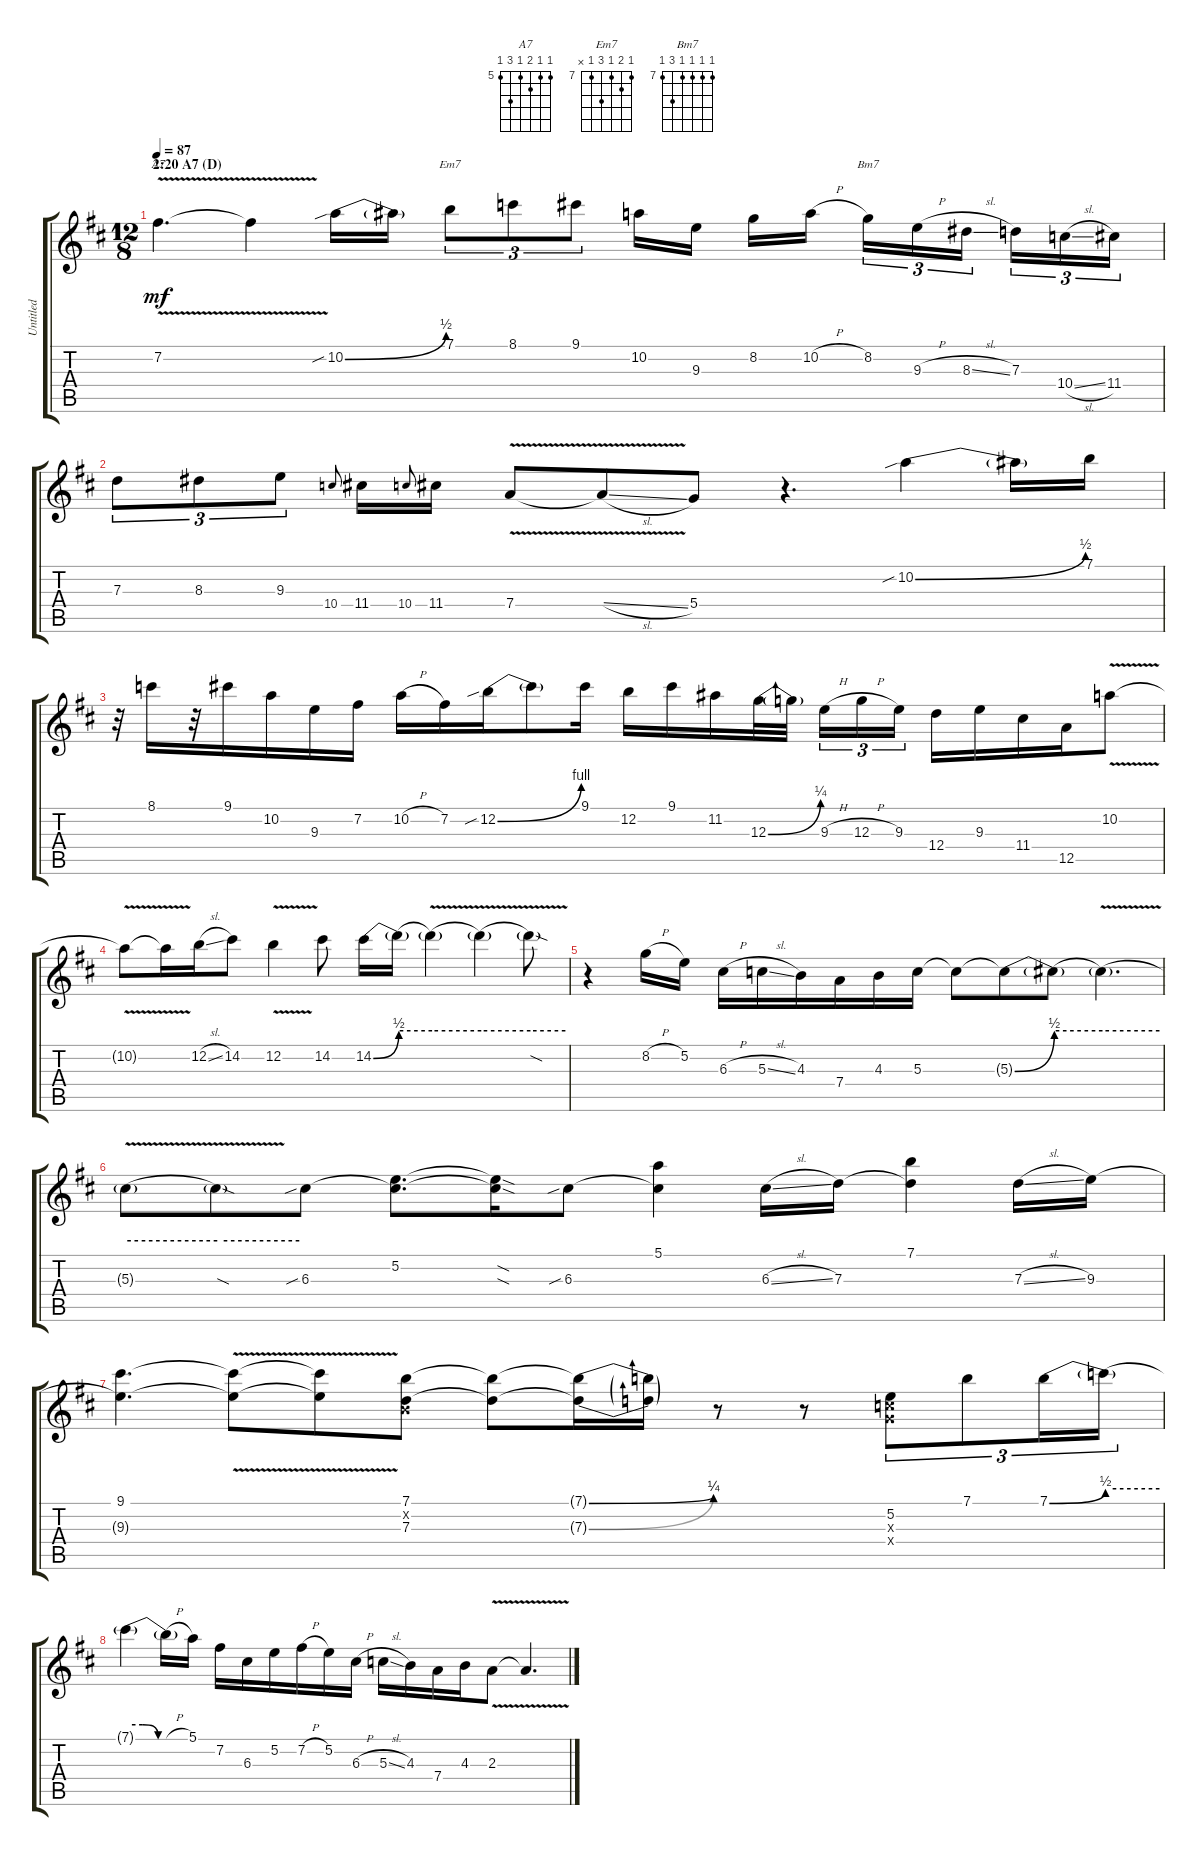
\track ("Untitled" "Untitled") {instrument overdrivenguitar}
\staff {score tabs}
\tuning (E4 B3 G3 D3 A2 E2) {hide}
\chord ("A7" 5 5 6 5 7 5) {firstfret 5}
\chord ("Em7" 7 8 7 9 7 x) {firstfret 7}
\chord ("Bm7" 7 7 7 7 9 7) {firstfret 7}
\ts (12 8)
\section ("" "2:20 A7 (D)")
\tempo 87
\clef g2
\ks d
7.2{v t}.4{d ch "A7" dy mf} 7.2{v t}.4 10.2{be (bend 0 0 60 2) sib}.16 10.2{t}.16 7.1.8{tu (3 2) ch "Em7"} 8.1.8{tu (3 2)} 9.1.8{tu (3 2)} 10.2.16 9.3.16 8.2.16 10.2{h}.16{beam splitsecondary} 8.2.16{tu (3 2) ch "Bm7"} 9.3{h}.16{tu (3 2)} 8.3{sl}.16{tu (3 2) beam splitsecondary} 7.3.16{tu (3 2)} 10.4{sl}.16{tu (3 2)} 11.4.16{tu (3 2)} |
7.3.8{tu (3 2)} 8.3.8{tu (3 2)} 9.3.8{tu (3 2)} 10.4.8{gr onbeat} 11.4.16 10.4.8{gr onbeat} 11.4.16 7.4{v}.8 7.4{v sl t}.8 5.4.8 r.4{d} 10.2{be (bend 0 0 60 2) sib}.4 10.2{t}.16 7.1.16 |
r.32 8.1.16 r.32 9.1.16 10.2.16 9.3.16 7.2.16 10.2{h}.16 7.2.16 12.2{be (bend 0 0 60 4) sib}.16 12.2{t}.8 9.1.16 12.2.16 9.1.16 11.2.16 12.3{be (bend 0 0 60 1)}.32 12.3{t}.32{beam splitsecondary} 9.3{h}.16{tu (3 2)} 12.3{h}.16{tu (3 2)} 9.3.16{tu (3 2)} 12.4.16 9.3.16 11.4.16 12.5.16 10.2{v}.8 |
10.2{v t}.8 10.2{t}.16 12.2{sl}.16 14.2.8 12.2{v}.4 14.2.8 14.2{be (bend 0 0 60 2)}.16 14.2{be (hold 0 2 60 2) t}.16 14.2{be (hold 0 2 60 2) v t}.4 14.2{be (hold 0 2 60 2) v t}.4 14.2{be (hold 0 2 60 2) sod t}.8 |
r.4 8.2{h}.16 5.2.16 6.3{h}.16 5.3{sl}.16 4.3.16 7.4.16 4.3.16 5.3.16 5.3{t}.8 5.3{be (bend 0 0 60 2) t}.8 5.3{be (hold 0 2 60 2) t}.8 5.3{be (hold 0 2 60 2) v t}.4{d} |
5.3{be (hold 0 2 60 2) v t}.8 5.3{be (hold 0 2 60 2) sod t}.8 6.3{sib}.8 (5.2 6.3{t}).8{d} (5.2{sod t} 6.3{sod t}).16 6.3{sib}.8 (5.1 6.3{t}).4 6.3{sl}.16 7.3.16 (7.1 7.3{t}).4 7.3{sl}.16 9.3.16 |
(9.1 9.3{t}).4{d} (9.1{v t} 9.3{v t}).8 (9.1{t} 9.3{t}).8 (7.1 0.2{x} 7.3).8 (7.1{t} 7.3{t}).8 (7.1{be (bend 0 0 60 1) t} 7.3{be (bend 0 0 60 1) t}).16 (7.1{t} 7.3{t}).16 r.8 r.8 (5.2 5.3{x} 5.4{x}).8{tu (3 2)} 7.1.8{tu (3 2)} 7.1{be (bend 0 0 60 2)}.16{tu (3 2)} 7.1{be (hold 0 2 60 2) t}.16{tu (3 2)} |
7.1{be (custom 0 2 15 2 30 0 60 0) t}.4 7.1{h t}.16 5.1.16 7.2.16 6.3.16 5.2.16 7.2{h}.16 5.2.16 6.3{h}.16 5.3{sl}.16 4.3.16 7.4.16 4.3.16 2.3{v}.8 2.3{v t}.4{d}
